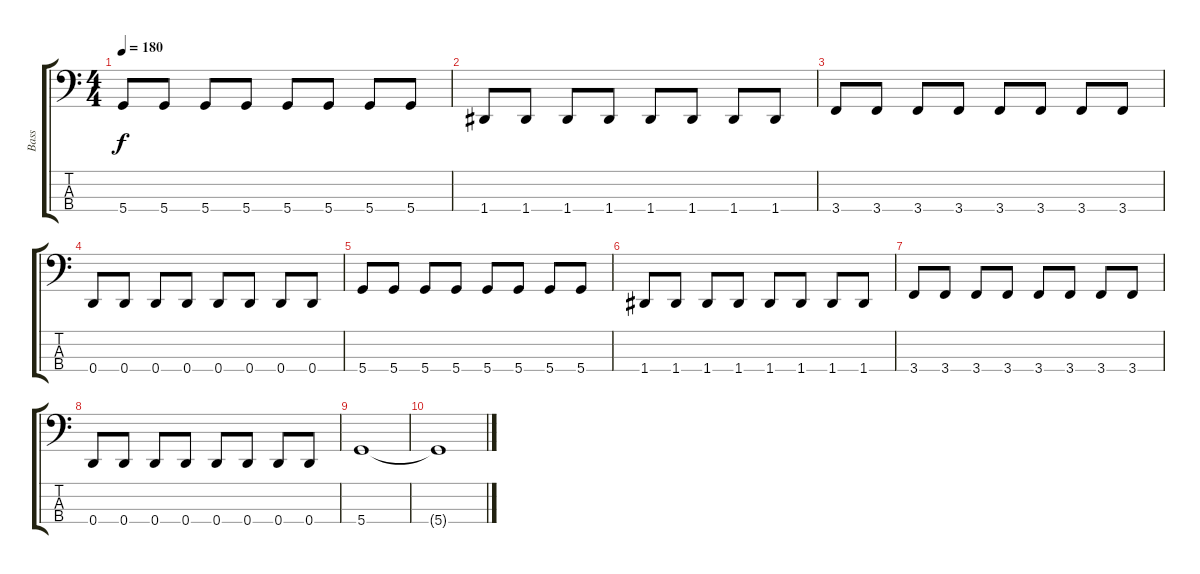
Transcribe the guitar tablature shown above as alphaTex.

\track ("Bass" "Bass") {instrument fretlessbass}
\staff {score tabs}
\tuning (F2 C2 G1 D1) {hide}
\ts (4 4)
\tempo 180
\clef f4
\ks c
5.4.8{dy f} 5.4.8 5.4.8 5.4.8 5.4.8 5.4.8 5.4.8 5.4.8 |
1.4.8 1.4.8 1.4.8 1.4.8 1.4.8 1.4.8 1.4.8 1.4.8 |
3.4.8 3.4.8 3.4.8 3.4.8 3.4.8 3.4.8 3.4.8 3.4.8 |
0.4.8 0.4.8 0.4.8 0.4.8 0.4.8 0.4.8 0.4.8 0.4.8 |
5.4.8 5.4.8 5.4.8 5.4.8 5.4.8 5.4.8 5.4.8 5.4.8 |
1.4.8 1.4.8 1.4.8 1.4.8 1.4.8 1.4.8 1.4.8 1.4.8 |
3.4.8 3.4.8 3.4.8 3.4.8 3.4.8 3.4.8 3.4.8 3.4.8 |
0.4.8 0.4.8 0.4.8 0.4.8 0.4.8 0.4.8 0.4.8 0.4.8 |
5.4.1 |
5.4{t}.1
